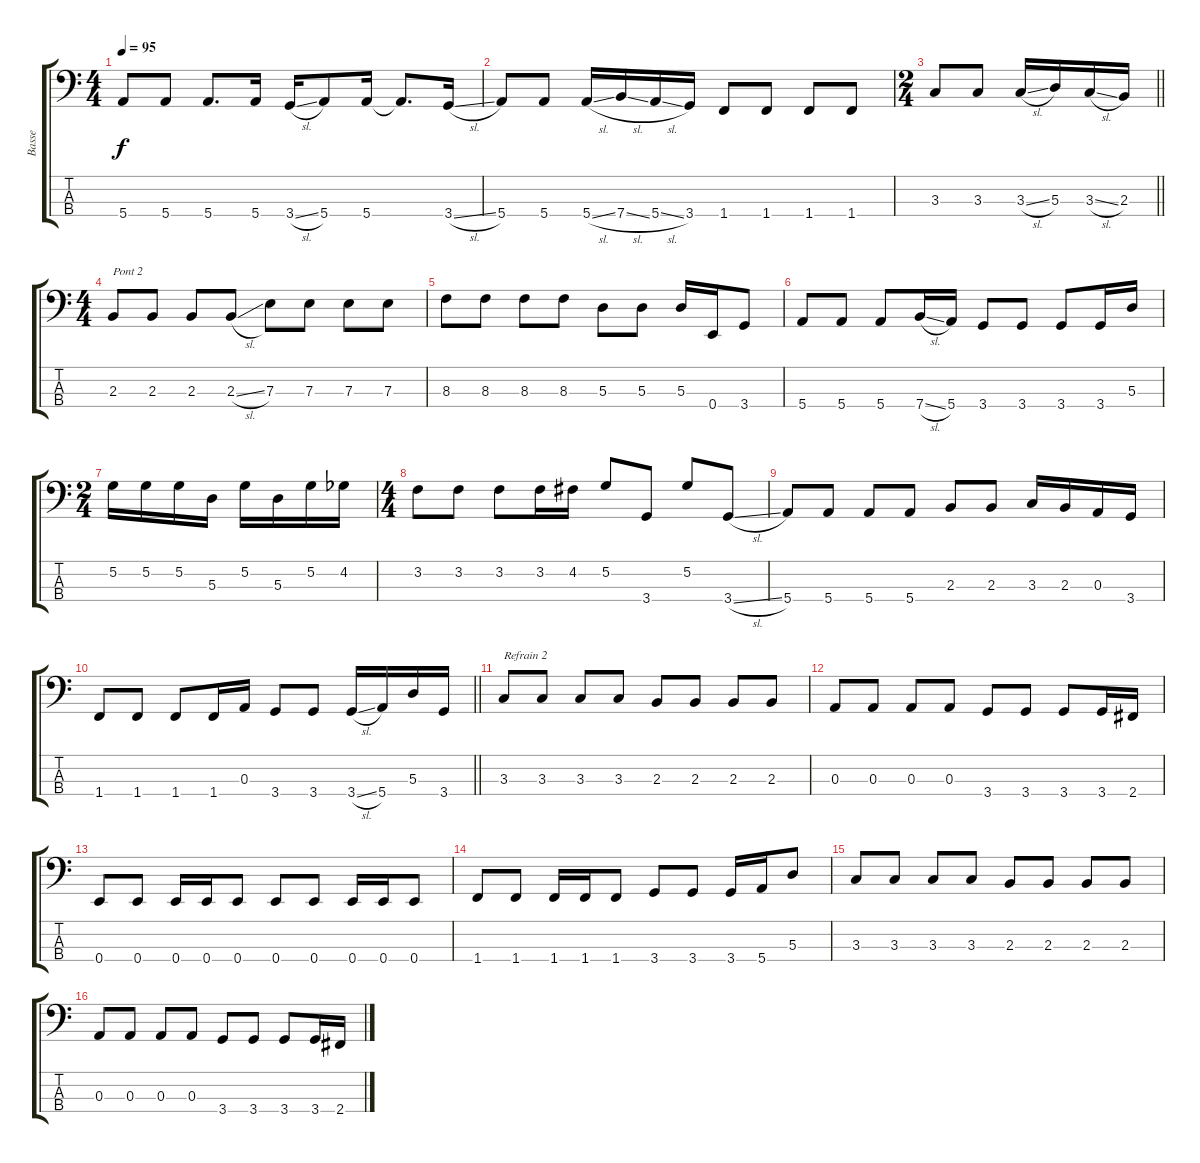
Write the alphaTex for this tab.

\track ("Basse" "Basse") {instrument electricbassfinger}
\staff {score tabs}
\tuning (G2 D2 A1 E1) {hide}
\ts (4 4)
\tempo 95
\clef f4
\ks c
5.4{t}.8{dy f} 5.4.8 5.4.8{d} 5.4.16 3.4{sl}.16 5.4.8 5.4.16 5.4{t}.8{d} 3.4{sl}.16 |
5.4.8 5.4.8 5.4{sl}.16 7.4{sl}.16 5.4{sl}.16 3.4.16 1.4.8 1.4.8 1.4.8 1.4.8 |
\ts (2 4)
\barLineRight lightlight
3.3.8 3.3.8 3.3{sl}.16 5.3.16 3.3{sl}.16 2.3.16 |
\ts (4 4)
2.3.8{txt "Pont 2"} 2.3.8 2.3.8 2.3{sl}.8 7.3.8 7.3.8 7.3.8 7.3.8 |
8.3.8 8.3.8 8.3.8 8.3.8 5.3.8 5.3.8 5.3.16 0.4.16 3.4.8 |
5.4.8 5.4.8 5.4.8 7.4{sl}.16 5.4.16 3.4.8 3.4.8 3.4.8 3.4.16 5.3.16 |
\ts (2 4)
5.2.16 5.2.16 5.2.16 5.3.16 5.2.16 5.3.16 5.2.16 4.2{acc b}.16 |
\ts (4 4)
3.2.8 3.2.8 3.2.8 3.2.16 4.2.16 5.2.8 3.4.8 5.2.8 3.4{sl}.8 |
5.4.8 5.4.8 5.4.8 5.4.8 2.3.8 2.3.8 3.3.16 2.3.16 0.3.16 3.4.16 |
\barLineRight lightlight
1.4.8 1.4.8 1.4.8 1.4.16 0.3.16 3.4.8 3.4.8 3.4{sl}.16 5.4.16 5.3.16 3.4.16 |
3.3.8{txt "Refrain 2"} 3.3.8 3.3.8 3.3.8 2.3.8 2.3.8 2.3.8 2.3.8 |
0.3.8 0.3.8 0.3.8 0.3.8 3.4.8 3.4.8 3.4.8 3.4.16 2.4.16 |
0.4.8 0.4.8 0.4.16 0.4.16 0.4.8 0.4.8 0.4.8 0.4.16 0.4.16 0.4.8 |
1.4.8 1.4.8 1.4.16 1.4.16 1.4.8 3.4.8 3.4.8 3.4.16 5.4.16 5.3.8 |
3.3.8 3.3.8 3.3.8 3.3.8 2.3.8 2.3.8 2.3.8 2.3.8 |
0.3.8 0.3.8 0.3.8 0.3.8 3.4.8 3.4.8 3.4.8 3.4.16 2.4.16
